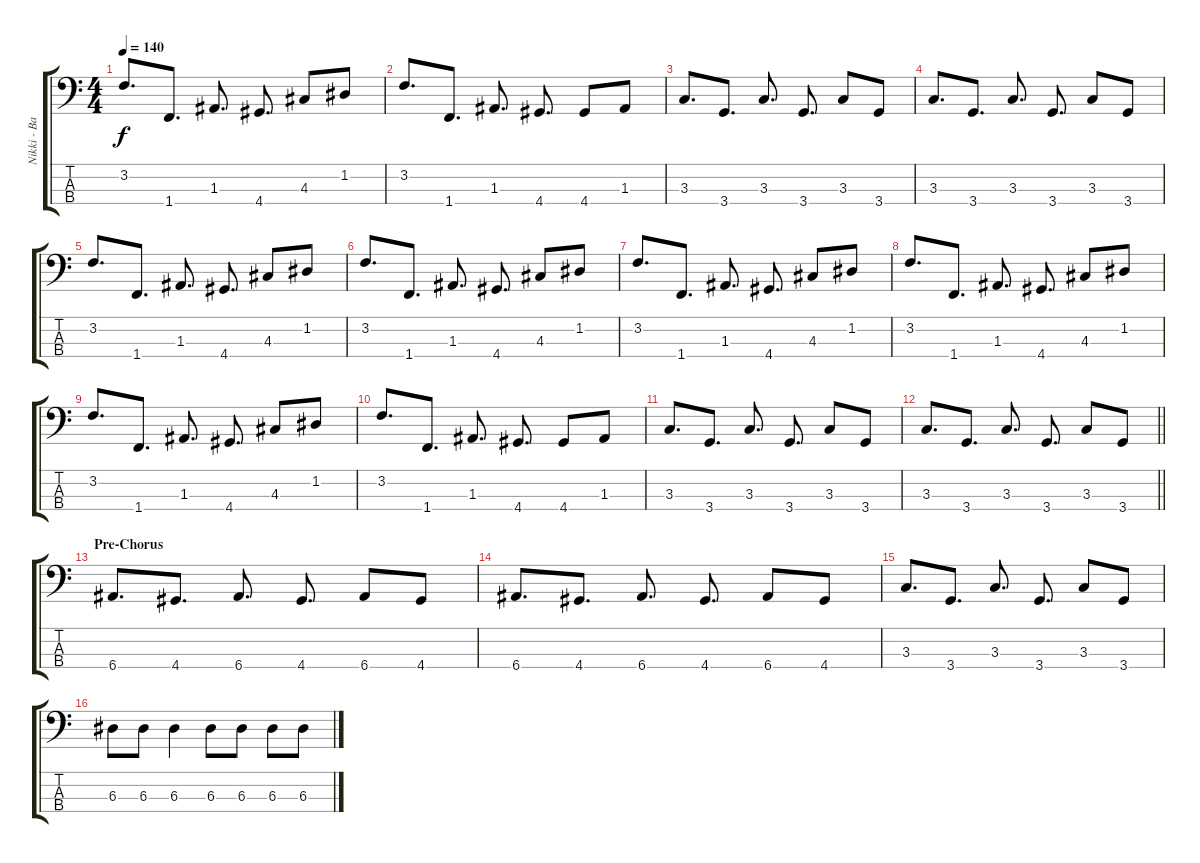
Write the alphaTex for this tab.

\track ("Nikki - Bass" "Nikki - Ba") {instrument electricbassfinger}
\staff {score tabs}
\tuning (G2 D2 A1 E1) {hide}
\ts (4 4)
\tempo 140
\clef f4
\ks c
3.2.8{d dy f} 1.4.8{d} 1.3.8{d} 4.4.8{d} 4.3.8 1.2.8 |
3.2.8{d} 1.4.8{d} 1.3.8{d} 4.4.8{d} 4.4.8 1.3.8 |
3.3.8{d} 3.4.8{d} 3.3.8{d} 3.4.8{d} 3.3.8 3.4.8 |
3.3.8{d} 3.4.8{d} 3.3.8{d} 3.4.8{d} 3.3.8 3.4.8 |
3.2.8{d} 1.4.8{d} 1.3.8{d} 4.4.8{d} 4.3.8 1.2.8 |
3.2.8{d} 1.4.8{d} 1.3.8{d} 4.4.8{d} 4.3.8 1.2.8 |
3.2.8{d} 1.4.8{d} 1.3.8{d} 4.4.8{d} 4.3.8 1.2.8 |
3.2.8{d} 1.4.8{d} 1.3.8{d} 4.4.8{d} 4.3.8 1.2.8 |
3.2.8{d} 1.4.8{d} 1.3.8{d} 4.4.8{d} 4.3.8 1.2.8 |
3.2.8{d} 1.4.8{d} 1.3.8{d} 4.4.8{d} 4.4.8 1.3.8 |
3.3.8{d} 3.4.8{d} 3.3.8{d} 3.4.8{d} 3.3.8 3.4.8 |
\barLineRight lightlight
3.3.8{d} 3.4.8{d} 3.3.8{d} 3.4.8{d} 3.3.8 3.4.8 |
\section ("" "Pre-Chorus")
6.4.8{d} 4.4.8{d} 6.4.8{d} 4.4.8{d} 6.4.8 4.4.8 |
6.4.8{d} 4.4.8{d} 6.4.8{d} 4.4.8{d} 6.4.8 4.4.8 |
3.3.8{d} 3.4.8{d} 3.3.8{d} 3.4.8{d} 3.3.8 3.4.8 |
6.3.8 6.3.8 6.3.4 6.3.8 6.3.8 6.3.8 6.3.8
